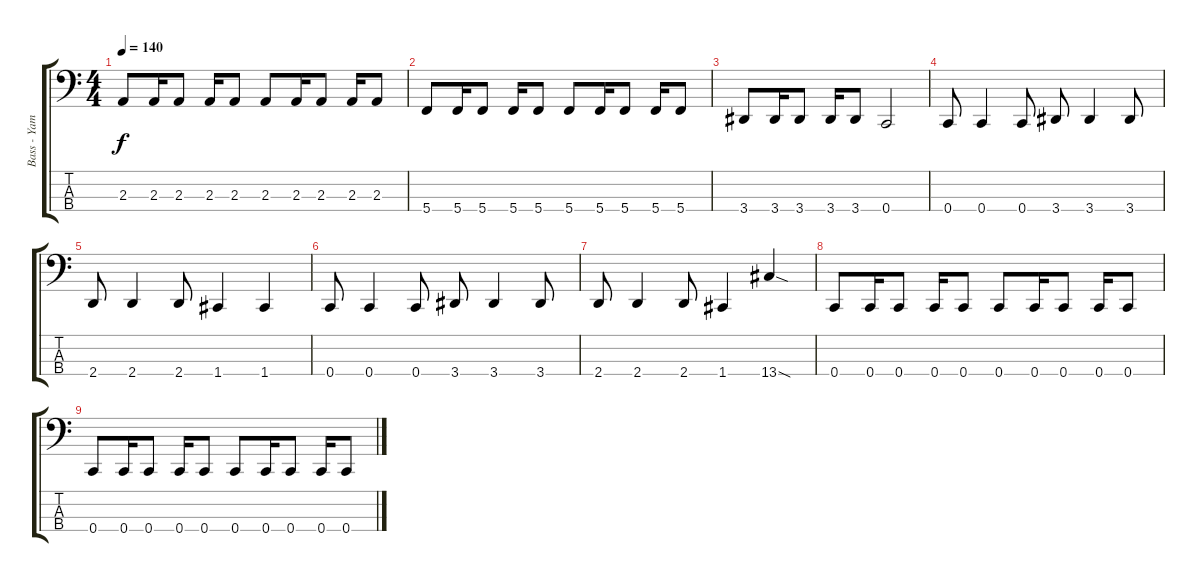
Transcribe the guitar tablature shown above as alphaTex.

\track ("Bass - Yamaha RBX170 DBM" "Bass - Yam") {instrument electricbasspick}
\staff {score tabs}
\tuning (F2 C2 G1 C1) {hide}
\ts (4 4)
\tempo 140
\clef f4
\ks c
2.3.8{dy f} 2.3.16 2.3.8 2.3.16 2.3.8 2.3.8 2.3.16 2.3.8 2.3.16 2.3.8 |
5.4.8 5.4.16 5.4.8 5.4.16 5.4.8 5.4.8 5.4.16 5.4.8 5.4.16 5.4.8 |
3.4.8 3.4.16 3.4.8 3.4.16 3.4.8 0.4.2 |
0.4.8 0.4.4 0.4.8 3.4.8 3.4.4 3.4.8 |
2.4.8 2.4.4 2.4.8 1.4.4 1.4.4 |
0.4.8 0.4.4 0.4.8 3.4.8 3.4.4 3.4.8 |
2.4.8 2.4.4 2.4.8 1.4.4 13.4{sod}.4 |
0.4.8 0.4.16 0.4.8 0.4.16 0.4.8 0.4.8 0.4.16 0.4.8 0.4.16 0.4.8 |
0.4.8 0.4.16 0.4.8 0.4.16 0.4.8 0.4.8 0.4.16 0.4.8 0.4.16 0.4.8
